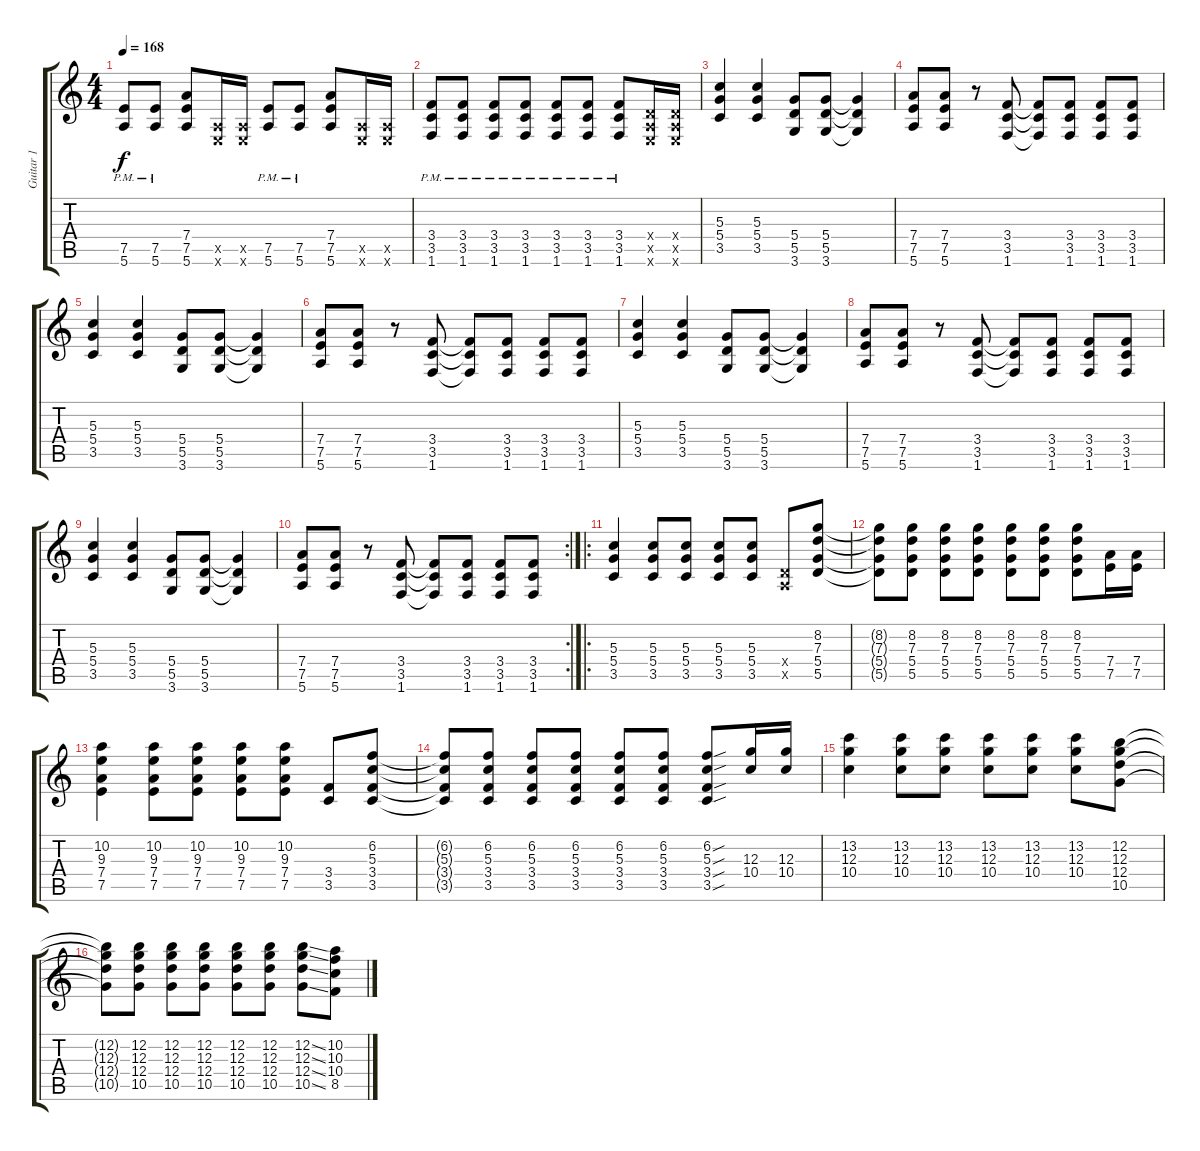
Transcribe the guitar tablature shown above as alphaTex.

\track ("Guitar 1" "Guitar 1") {instrument overdrivenguitar}
\staff {score tabs}
\tuning (E4 B3 G3 D3 A2 E2) {hide}
\ts (4 4)
\tempo 168
\clef g2
\ks c
(7.5{pm} 5.6{pm}).8{dy f} (7.5{pm} 5.6{pm}).8 (7.4 7.5 5.6).8 (0.5{x} 0.6{x}).16 (0.5{x} 0.6{x}).16 (7.5{pm} 5.6{pm}).8 (7.5{pm} 5.6{pm}).8 (7.4 7.5 5.6).8 (0.5{x} 0.6{x}).16 (0.5{x} 0.6{x}).16 |
(3.4{pm} 3.5{pm} 1.6{pm}).8 (3.4{pm} 3.5{pm} 1.6{pm}).8 (3.4{pm} 3.5{pm} 1.6{pm}).8 (3.4{pm} 3.5{pm} 1.6{pm}).8 (3.4{pm} 3.5{pm} 1.6{pm}).8 (3.4{pm} 3.5{pm} 1.6{pm}).8 (3.4{pm} 3.5{pm} 1.6{pm}).8 (0.4{x} 0.5{x} 0.6{x}).16 (0.4{x} 0.5{x} 0.6{x}).16 |
(5.3 5.4 3.5).4 (5.3 5.4 3.5).4 (5.4 5.5 3.6).8 (5.4 5.5 3.6).8 (5.4{t} 5.5{t} 3.6{t}).4 |
(7.4 7.5 5.6).8 (7.4 7.5 5.6).8 r.8 (3.4 3.5 1.6).8 (3.4{t} 3.5{t} 1.6{t}).8 (3.4 3.5 1.6).8 (3.4 3.5 1.6).8 (3.4 3.5 1.6).8 |
(5.3 5.4 3.5).4 (5.3 5.4 3.5).4 (5.4 5.5 3.6).8 (5.4 5.5 3.6).8 (5.4{t} 5.5{t} 3.6{t}).4 |
(7.4 7.5 5.6).8 (7.4 7.5 5.6).8 r.8 (3.4 3.5 1.6).8 (3.4{t} 3.5{t} 1.6{t}).8 (3.4 3.5 1.6).8 (3.4 3.5 1.6).8 (3.4 3.5 1.6).8 |
(5.3 5.4 3.5).4 (5.3 5.4 3.5).4 (5.4 5.5 3.6).8 (5.4 5.5 3.6).8 (5.4{t} 5.5{t} 3.6{t}).4 |
(7.4 7.5 5.6).8 (7.4 7.5 5.6).8 r.8 (3.4 3.5 1.6).8 (3.4{t} 3.5{t} 1.6{t}).8 (3.4 3.5 1.6).8 (3.4 3.5 1.6).8 (3.4 3.5 1.6).8 |
(5.3 5.4 3.5).4 (5.3 5.4 3.5).4 (5.4 5.5 3.6).8 (5.4 5.5 3.6).8 (5.4{t} 5.5{t} 3.6{t}).4 |
\rc 2
(7.4 7.5 5.6).8 (7.4 7.5 5.6).8 r.8 (3.4 3.5 1.6).8 (3.4{t} 3.5{t} 1.6{t}).8 (3.4 3.5 1.6).8 (3.4 3.5 1.6).8 (3.4 3.5 1.6).8 |
\ro
(5.3 5.4 3.5).4 (5.3 5.4 3.5).8 (5.3 5.4 3.5).8 (5.3 5.4 3.5).8 (5.3 5.4 3.5).8 (0.4{x} 0.5{x}).8 (8.2 7.3 5.4 5.5).8 |
(8.2{t} 7.3{t} 5.4{t} 5.5{t}).8 (8.2 7.3 5.4 5.5).8 (8.2 7.3 5.4 5.5).8 (8.2 7.3 5.4 5.5).8 (8.2 7.3 5.4 5.5).8 (8.2 7.3 5.4 5.5).8 (8.2 7.3 5.4 5.5).8 (7.4 7.5).16 (7.4 7.5).16 |
(10.2 9.3 7.4 7.5).4 (10.2 9.3 7.4 7.5).8 (10.2 9.3 7.4 7.5).8 (10.2 9.3 7.4 7.5).8 (10.2 9.3 7.4 7.5).8 (3.4 3.5).8 (6.2 5.3 3.4 3.5).8 |
(6.2{t} 5.3{t} 3.4{t} 3.5{t}).8 (6.2 5.3 3.4 3.5).8 (6.2 5.3 3.4 3.5).8 (6.2 5.3 3.4 3.5).8 (6.2 5.3 3.4 3.5).8 (6.2 5.3 3.4 3.5).8 (6.2{sou} 5.3{sou} 3.4{sou} 3.5{sou}).8 (12.3 10.4).16 (12.3 10.4).16 |
(13.2 12.3 10.4).4 (13.2 12.3 10.4).8 (13.2 12.3 10.4).8 (13.2 12.3 10.4).8 (13.2 12.3 10.4).8 (13.2 12.3 10.4).8 (12.2 12.3 12.4 10.5).8 |
(12.2{t} 12.3{t} 12.4{t} 10.5{t}).8 (12.2 12.3 12.4 10.5).8 (12.2 12.3 12.4 10.5).8 (12.2 12.3 12.4 10.5).8 (12.2 12.3 12.4 10.5).8 (12.2 12.3 12.4 10.5).8 (12.2{ss} 12.3{ss} 12.4{ss} 10.5{ss}).8 (10.2 10.3 10.4 8.5).8
